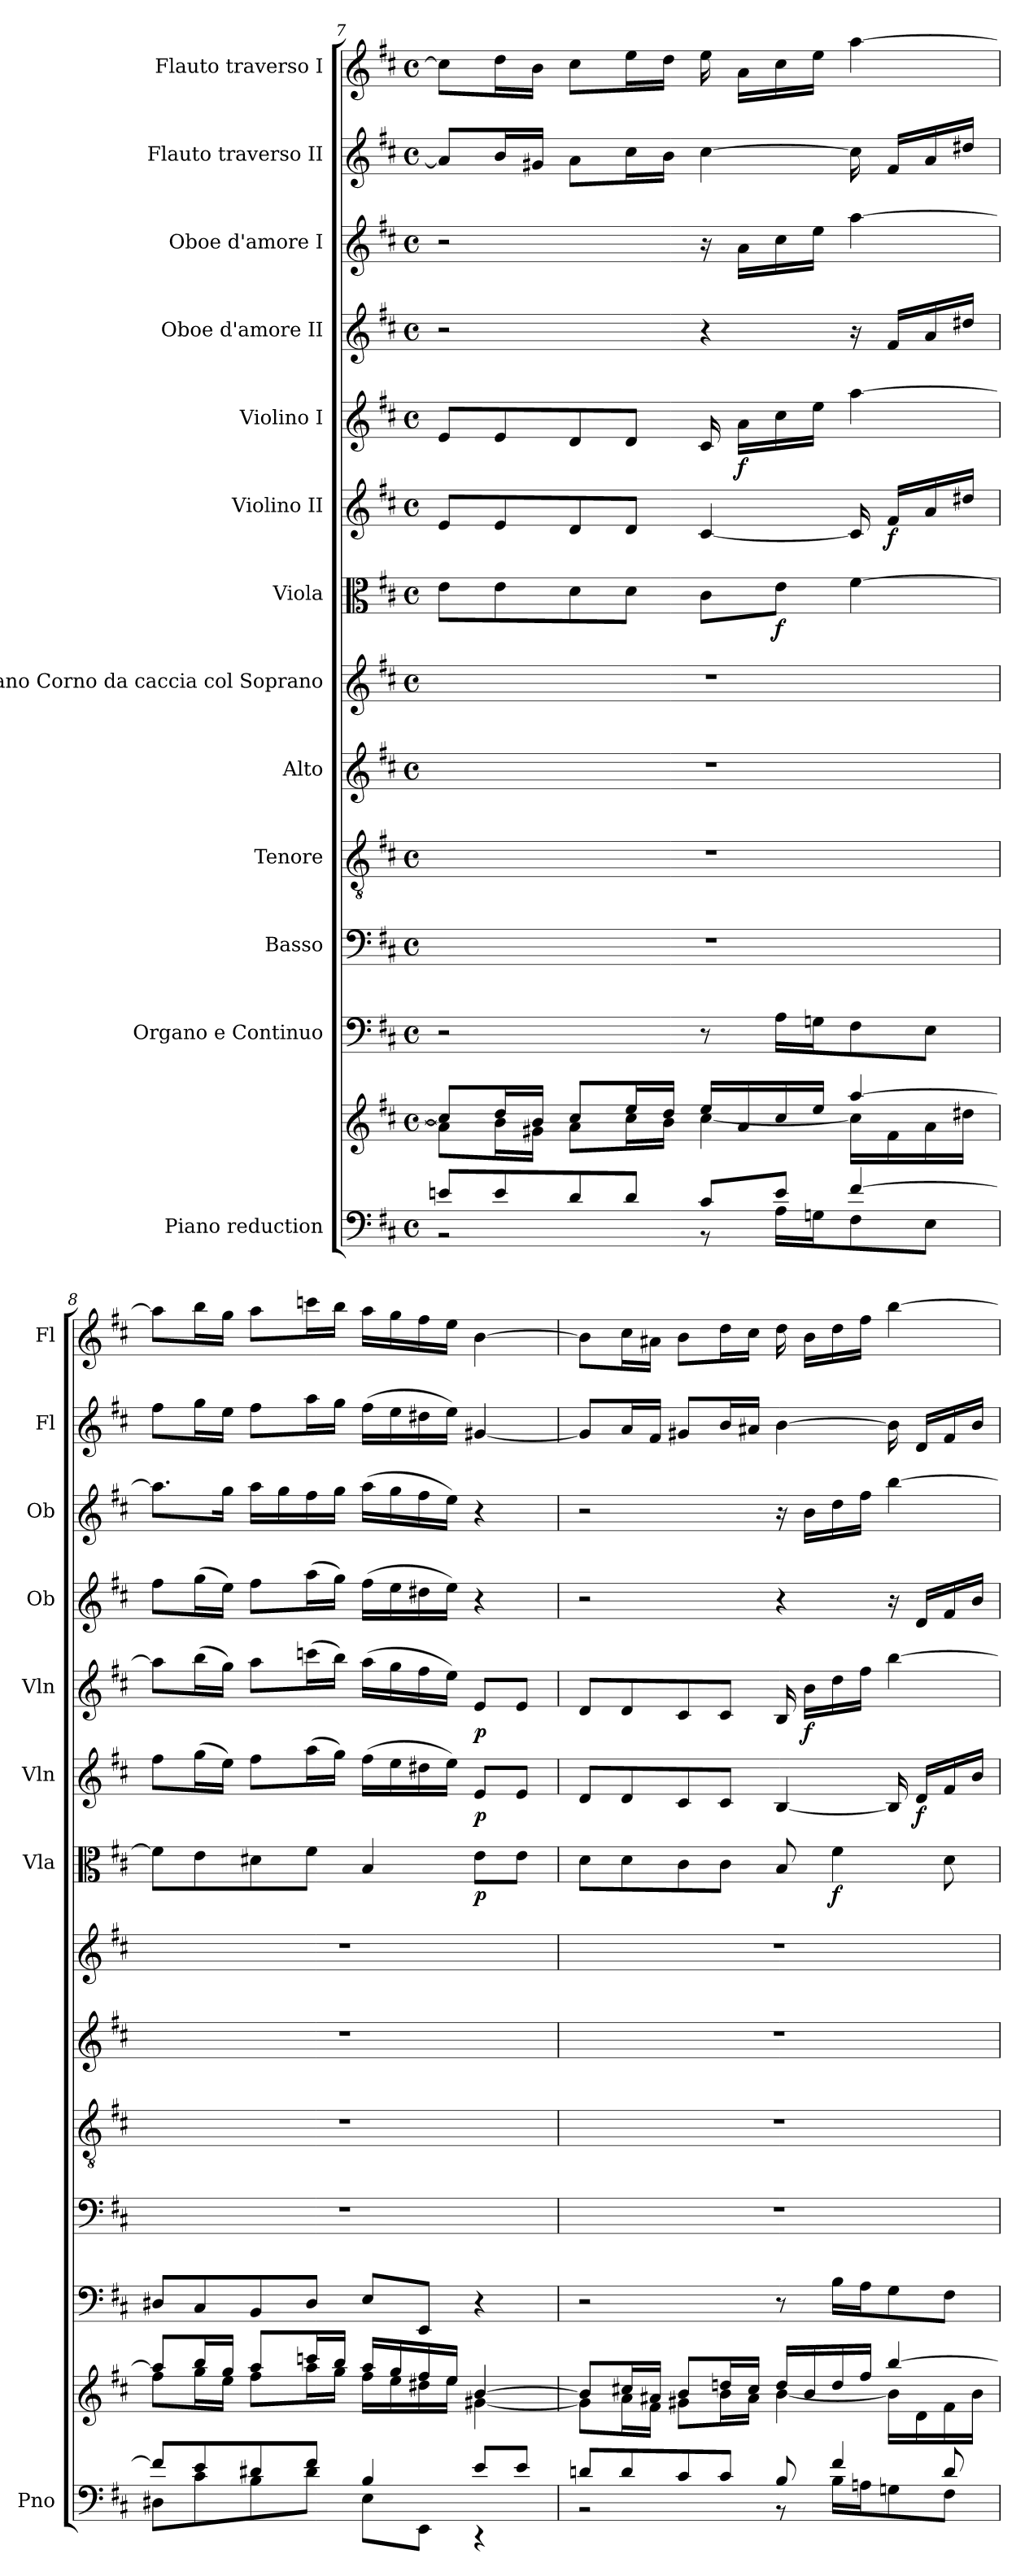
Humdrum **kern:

**kern	**kern	**kern	**kern	**kern	**kern	**kern	**kern	**dynam	**kern	**dynam	**kern	**dynam	**kern	**kern	**kern	**kern
*part13	*part13	*part12	*part11	*part10	*part9	*part8	*part7	*part7	*part6	*part6	*part5	*part5	*part4	*part3	*part2	*part1
*staff14	*staff13	*staff12	*staff11	*staff10	*staff9	*staff8	*staff7	*staff7	*staff6	*staff6	*staff5	*staff5	*staff4	*staff3	*staff2	*staff1
*I"Piano reduction	*	*I"Organo e Continuo	*I"Basso	*I"Tenore	*I"Alto	*I"Soprano Corno da caccia col Soprano	*I"Viola	*	*I"Violino II	*	*I"Violino I	*	*I"Oboe d'amore II	*I"Oboe d'amore I	*I"Flauto traverso II	*I"Flauto traverso I
*I'Pno	*	*	*	*	*	*	*I'Vla	*	*I'Vln	*	*I'Vln	*	*I'Ob	*I'Ob	*I'Fl	*I'Fl
!!LO:PB:g=z
*clefF4	*clefG2	*clefF4	*clefF4	*clefGv2	*clefG2	*clefG2	*clefC3	*	*clefG2	*	*clefG2	*	*clefG2	*clefG2	*clefG2	*clefG2
*k[f#c#]	*k[f#c#]	*k[f#c#]	*k[f#c#]	*k[f#c#]	*k[f#c#]	*k[f#c#]	*k[f#c#]	*	*k[f#c#]	*	*k[f#c#]	*	*k[f#c#]	*k[f#c#]	*k[f#c#]	*k[f#c#]
*M4/4	*M4/4	*M4/4	*M4/4	*M4/4	*M4/4	*M4/4	*M4/4	*	*M4/4	*	*M4/4	*	*M4/4	*M4/4	*M4/4	*M4/4
*met(c)	*met(c)	*met(c)	*met(c)	*met(c)	*met(c)	*met(c)	*met(c)	*	*met(c)	*	*met(c)	*	*met(c)	*met(c)	*met(c)	*met(c)
=7	=7	=7	=7	=7	=7	=7	=7	=7	=7	=7	=7	=7	=7	=7	=7	=7
*^	*^	*	*	*	*	*	*	*	*	*	*	*	*	*	*	*
8en/L	2r	8cc#/L]	8a\L]	2r	1r	1r	1r	1r	8e\L	.	8e/L	.	8e/L	.	2r	2r	8a/L]	8cc#\L]
8e/	.	16dd/L	16b\L	.	.	.	.	.	8e\	.	8e/	.	8e/	.	.	.	16b/L	16dd\L
.	.	16b/JJ	16g#X\JJ	.	.	.	.	.	.	.	.	.	.	.	.	.	16g#X/JJ	16b\JJ
8d/	.	8cc#/L	8a\L	.	.	.	.	.	8d\	.	8d/	.	8d/	.	.	.	8a\L	8cc#\L
8d/J	.	16ee/L	16cc#\L	.	.	.	.	.	8d\J	.	8d/J	.	8d/J	.	.	.	16cc#\L	16ee\L
.	.	16dd/JJ	16b\JJ	.	.	.	.	.	.	.	.	.	.	.	.	.	16b\JJ	16dd\JJ
8c#/L	8r	16ee/LL	[4cc#\	8r	.	.	.	.	8c#\L	.	[4c#/	.	16c#/	.	4r	16r	[4cc#\	16ee\
!	!	!	!	!	!	!	!	!	!	!	!	!	!	!LO:DY:b	!	!	!	!
.	.	16a/	.	.	.	.	.	.	.	.	.	.	16a\LL	f	.	16a\LL	.	16a\LL
!	!	!	!	!	!	!	!	!	!	!LO:DY:b	!	!	!	!	!	!	!	!
8e/J	16A\LL	16cc#/	.	16A\LL	.	.	.	.	8e\J	f	.	.	16cc#\	.	.	16cc#\	.	16cc#\
.	16Gn\J	16ee/JJ	.	16Gn\J	.	.	.	.	.	.	.	.	16ee\JJ	.	.	16ee\JJ	.	16ee\JJ
[4f#/	8F#\	[4aa/	16cc#\LL]	8F#\	.	.	.	.	[4f#\	.	16c#/]	.	[4aa\	.	16r	[4aa\	16cc#\]	[4aa\
!	!	!	!	!	!	!	!	!	!	!	!	!LO:DY:b	!	!	!	!	!	!
.	.	.	16f#\	.	.	.	.	.	.	.	16f#/LL	f	.	.	16f#/LL	.	16f#/LL	.
.	8E\J	.	16a\	8E\J	.	.	.	.	.	.	16a/	.	.	.	16a/	.	16a/	.
.	.	.	16dd#X\JJ	.	.	.	.	.	.	.	16dd#X/JJ	.	.	.	16dd#X/JJ	.	16dd#X/JJ	.
=8	=8	=8	=8	=8	=8	=8	=8	=8	=8	=8	=8	=8	=8	=8	=8	=8	=8	=8
8f#/L]	8D#X\L	8aa/L]	8ff#\L	8D#X/L	1r	1r	1r	1r	8f#\L]	.	8ff#\L	.	8aa\L]	.	8ff#\L	8.aa\L]	8ff#\L	8aa\L]
8e/	8c#\	16bb/L	16gg\L	8C#/	.	.	.	.	8e\	.	(>16gg\L	.	(>16bb\L	.	(>16gg\L	.	16gg\L	16bb\L
.	.	16gg/JJ	16ee\JJ	.	.	.	.	.	.	.	16ee\JJ)	.	16gg\JJ)	.	16ee\JJ)	16gg\Jk	16ee\JJ	16gg\JJ
8d#X/	8B\	8aa/L	8ff#\L	8BB/	.	.	.	.	8d#X\	.	8ff#\L	.	8aa\L	.	8ff#\L	16aa\LL	8ff#\L	8aa\L
.	.	.	.	.	.	.	.	.	.	.	.	.	.	.	.	16gg\	.	.
8f#/J	8d#\J	16cccn/L	16aa\L	8D#/J	.	.	.	.	8f#\J	.	(>16aa\L	.	(>16cccn\L	.	(>16aa\L	16ff#\	16aa\L	16cccn\L
.	.	16bb/JJ	16gg\JJ	.	.	.	.	.	.	.	16gg\JJ)	.	16bb\JJ)	.	16gg\JJ)	16gg\JJ	16gg\JJ	16bb\JJ
4B/	8E\L	16aa/LL	16ff#\LL	8E/L	.	.	.	.	4B/	.	(>16ff#\LL	.	(>16aa\LL	.	(>16ff#\LL	(>16aa\LL	(>16ff#\LL	16aa\LL
.	.	16gg/	16ee\	.	.	.	.	.	.	.	16ee\	.	16gg\	.	16ee\	16gg\	16ee\	16gg\
.	8EE\J	16ff#/	16dd#X\	8EE/J	.	.	.	.	.	.	16dd#X\	.	16ff#\	.	16dd#X\	16ff#\	16dd#X\	16ff#\
.	.	16ee/JJ	16ee\JJ	.	.	.	.	.	.	.	16ee\JJ)	.	16ee\JJ)	.	16ee\JJ)	16ee\JJ)	16ee\JJ)	16ee\JJ
!	!	!	!	!	!	!	!	!	!	!LO:DY:b	!	!LO:DY:b	!	!LO:DY:b	!	!	!	!
8e/L	4r	[4b/	[4g#X\	4r	.	.	.	.	8e\L	p	8e/L	p	8e/L	p	4r	4r	[4g#X/	[4b\
8e/J	.	.	.	.	.	.	.	.	8e\J	.	8e/J	.	8e/J	.	.	.	.	.
=9	=9	=9	=9	=9	=9	=9	=9	=9	=9	=9	=9	=9	=9	=9	=9	=9	=9	=9
8dn/L	2r	8b/L]	8g#\L]	2r	1r	1r	1r	1r	8d\L	.	8d/L	.	8d/L	.	2r	2r	8g#/L]	8b\L]
8d/	.	16cc#X/L	16a\L	.	.	.	.	.	8d\	.	8d/	.	8d/	.	.	.	16a/L	16cc#\L
.	.	16a#X/JJ	16f#\JJ	.	.	.	.	.	.	.	.	.	.	.	.	.	16f#/JJ	16a#X\JJ
8c#/	.	8b/L	8g#X\L	.	.	.	.	.	8c#\	.	8c#/	.	8c#/	.	.	.	8g#X/L	8b\L
8c#/J	.	16ddn/L	16b\L	.	.	.	.	.	8c#\J	.	8c#/J	.	8c#/J	.	.	.	16b/L	16dd\L
.	.	16cc#/JJ	16a#\JJ	.	.	.	.	.	.	.	.	.	.	.	.	.	16a#X/JJ	16cc#\JJ
8B/	8r	16dd/LL	[4b\	8r	.	.	.	.	8B/	.	[4B/	.	16B/	.	4r	16r	[4b\	16dd\
!	!	!	!	!	!	!	!	!	!	!	!	!	!	!LO:DY:b	!	!	!	!
.	.	16b/	.	.	.	.	.	.	.	.	.	.	16b\LL	f	.	16b\LL	.	16b\LL
!	!	!	!	!	!	!	!	!	!	!LO:DY:b	!	!	!	!	!	!	!	!
4f#/	16B\LL	16dd/	.	16B\LL	.	.	.	.	4f#\	f	.	.	16dd\	.	.	16dd\	.	16dd\
.	16An\J	16ff#/JJ	.	16A\J	.	.	.	.	.	.	.	.	16ff#\JJ	.	.	16ff#\JJ	.	16ff#\JJ
.	8Gn\	[4bb/	16b\LL]	8G\	.	.	.	.	.	.	16B/]	.	[4bb\	.	16r	[4bb\	16b\]	[4bb\
!	!	!	!	!	!	!	!	!	!	!	!	!LO:DY:b	!	!	!	!	!	!
.	.	.	16d\	.	.	.	.	.	.	.	16d/LL	f	.	.	16d/LL	.	16d/LL	.
8d/	8F#\J	.	16f#\	8F#\J	.	.	.	.	8d\	.	16f#/	.	.	.	16f#/	.	16f#/	.
.	.	.	16b\JJ	.	.	.	.	.	.	.	16b/JJ	.	.	.	16b/JJ	.	16b/JJ	.
*v	*v	*	*	*	*	*	*	*	*	*	*	*	*	*	*	*	*	*
*	*v	*v	*	*	*	*	*	*	*	*	*	*	*	*	*	*	*
=	=	=	=	=	=	=	=	=	=	=	=	=	=	=	=	=
*-	*-	*-	*-	*-	*-	*-	*-	*-	*-	*-	*-	*-	*-	*-	*-	*-
